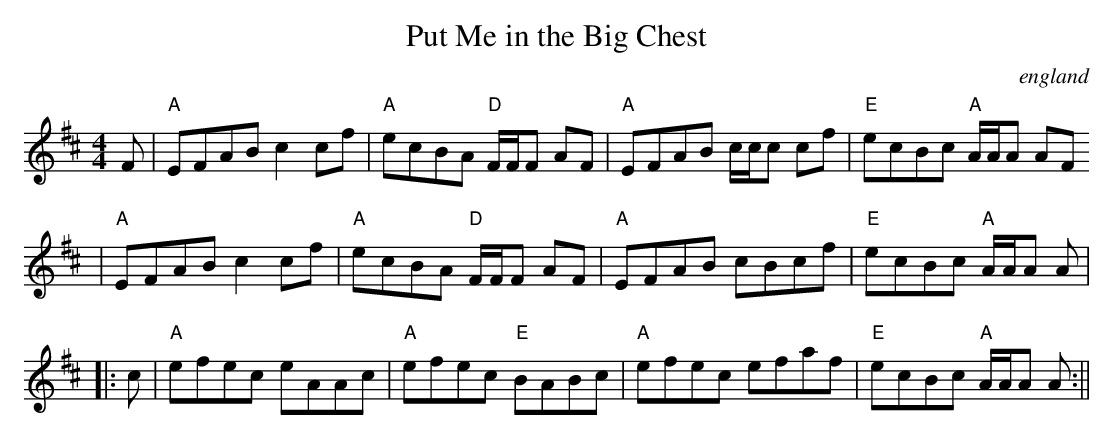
X:1
T:Put Me in the Big Chest
O:england
M:4/4
L:1/8
K:D
F|"A"EFAB c2 cf|"A"ecBA "D"F/F/F AF|"A"EFAB c/c/c cf|"E"ecBc "A"A/A/A AF
|
"A"EFAB c2 cf|"A"ecBA "D"F/F/F AF|"A"EFAB cBcf|"E"ecBc "A"A/A/A A|
|:c|"A"efec eAAc|"A"efec "E"BABc|"A"efec efaf|"E"ecBc "A"A/A/A A:||
